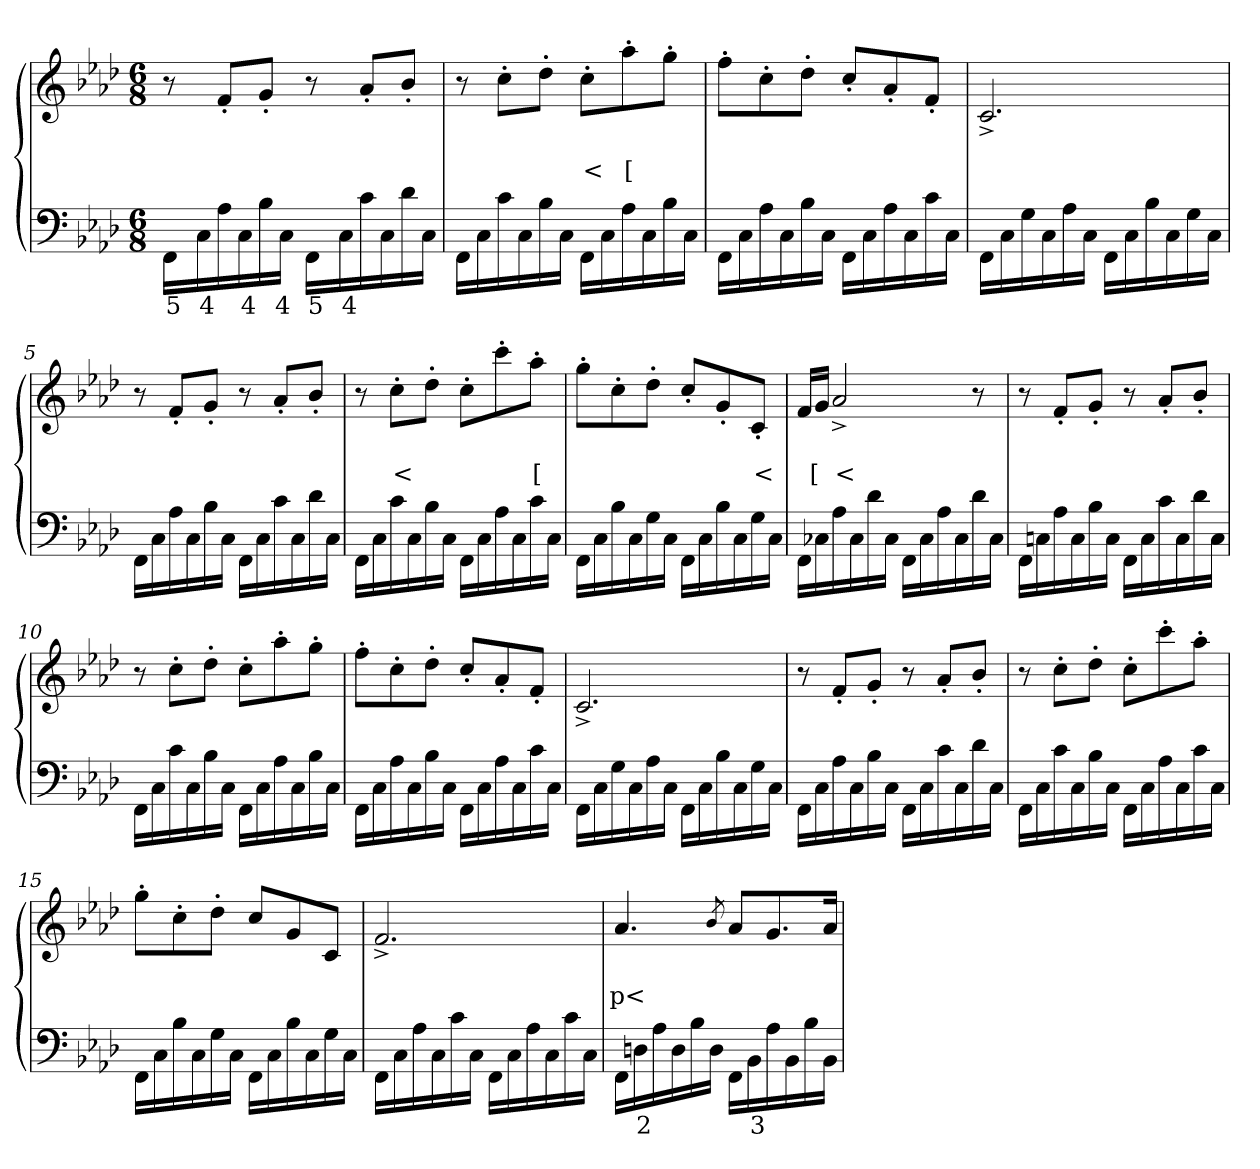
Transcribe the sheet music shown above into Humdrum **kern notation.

**kern	**text	**kern	**text	**text
*part2	*part2	*part1	*part1	*part1
*staff2	*staff2	*staff1	*staff1	*staff1
*clefF4	*	*clefG2	*	*
*k[b-e-a-d-]	*	*k[b-e-a-d-]	*	*
*M6/8	*	*M6/8	*	*
=1	=1	=1	=1	=1
16FFLL	5	8r	.	.
16C	4	.	.	.
16A-	.	8f'>L	.	.
16C	4	.	.	.
16B-	.	8g'>J	.	.
16CJJ	4	.	.	.
16FFLL	5	8r	.	.
16C	4	.	.	.
16c	.	8a-'>L	.	.
16C	.	.	.	.
16d-	.	8b-'>J	.	.
16CJJ	.	.	.	.
=2	=2	=2	=2	=2
16FFLL	.	8r	.	<
16C	.	.	.	.
16c	.	8cc'>L	.	.
16C	.	.	.	.
16B-	.	8dd-'>J	.	.
16CJJ	.	.	.	.
16FFLL	.	8cc'>L	.	<
16C	.	.	.	.
16A-	.	8aa-'>	.	[
16C	.	.	.	.
16B-	.	8gg'>J	.	.
16CJJ	.	.	.	.
=3	=3	=3	=3	=3
16FFLL	.	8ff'>L	.	.
16C	.	.	.	.
16A-	.	8cc'>	.	.
16C	.	.	.	.
16B-	.	8dd-'>J	.	.
16CJJ	.	.	.	.
16FFLL	.	8cc'>L	.	.
16C	.	.	.	.
16A-	.	8a-'>	.	.
16C	.	.	.	.
16c	.	8f'>J	.	.
16CJJ	.	.	.	.
=4	=4	=4	=4	=4
16FF\LL	.	2.c^>	.	.
16C	.	.	.	.
16G	.	.	.	.
16C	.	.	.	.
16A-	.	.	.	.
16CJJ	.	.	.	.
16FFLL	.	.	.	.
16C	.	.	.	.
16B-	.	.	.	.
16C	.	.	.	.
16G	.	.	.	.
16CJJ	.	.	.	.
=5	=5	=5	=5	=5
16FFLL	.	8r	.	.
16C	.	.	.	.
16A-	.	8f'>L	.	.
16C	.	.	.	.
16B-	.	8g'>J	.	.
16CJJ	.	.	.	.
16FFLL	.	8r	.	.
16C	.	.	.	.
16c	.	8a-'>L	.	.
16C	.	.	.	.
16d-	.	8b-'>J	.	.
16CJJ	.	.	.	.
=6	=6	=6	=6	=6
16FFLL	.	8r	.	.
16C	.	.	.	.
16c	.	8cc'>L	.	<
16C	.	.	.	.
16B-	.	8dd-'>J	.	.
16CJJ	.	.	.	.
16FFLL	.	8cc'>L	.	.
16C	.	.	.	.
16A-	.	8ccc'>	.	.
16C	.	.	.	.
16c	.	8aa-'>J	.	[
16CJJ	.	.	.	.
=7	=7	=7	=7	=7
16FFLL	.	8gg'>L	.	.
16C	.	.	.	.
16B-	.	8cc'>	.	.
16C	.	.	.	.
16G	.	8dd-'>J	.	.
16CJJ	.	.	.	.
16FFLL	.	8cc'>L	.	.
16C	.	.	.	.
16B-	.	8g'>	.	.
16C	.	.	.	.
16G	.	8c'>J	.	<
16CJJ	.	.	.	.
=8	=8	=8	=8	=8
16FFLL	.	16fLL	.	.
16C-X	.	16gJJ	.	[
16A-	.	2a-^>	.	<
16C-	.	.	.	.
16d-	.	.	.	.
16C-JJ	.	.	.	.
16FFLL	.	.	.	.
16C-	.	.	.	.
16A-	.	.	.	.
16C-	.	.	.	.
16d-	.	8r	.	.
16C-JJ	.	.	.	.
=9	=9	=9	=9	=9
16FFLL	.	8r	.	.
16Cn	.	.	.	.
16A-	.	8f'>L	.	.
16C	.	.	.	.
16B-	.	8g'>J	.	.
16CJJ	.	.	.	.
16FFLL	.	8r	.	.
16C	.	.	.	.
16c	.	8a-'>L	.	.
16C	.	.	.	.
16d-	.	8b-'>J	.	.
16CJJ	.	.	.	.
=10	=10	=10	=10	=10
16FFLL	.	8r	.	.
16C	.	.	.	.
16c	.	8cc'>L	.	.
16C	.	.	.	.
16B-	.	8dd-'>J	.	.
16CJJ	.	.	.	.
16FFLL	.	8cc'>L	.	.
16C	.	.	.	.
16A-	.	8aa-'>	.	.
16C	.	.	.	.
16B-	.	8gg'>J	.	.
16CJJ	.	.	.	.
=11	=11	=11	=11	=11
16FFLL	.	8ff'>L	.	.
16C	.	.	.	.
16A-	.	8cc'>	.	.
16C	.	.	.	.
16B-	.	8dd-'>J	.	.
16CJJ	.	.	.	.
16FFLL	.	8cc'>L	.	.
16C	.	.	.	.
16A-	.	8a-'>	.	.
16C	.	.	.	.
16c	.	8f'>J	.	.
16CJJ	.	.	.	.
=12	=12	=12	=12	=12
16FF\LL	.	2.c^>	.	.
16C	.	.	.	.
16G	.	.	.	.
16C	.	.	.	.
16A-	.	.	.	.
16CJJ	.	.	.	.
16FFLL	.	.	.	.
16C	.	.	.	.
16B-	.	.	.	.
16C	.	.	.	.
16G	.	.	.	.
16CJJ	.	.	.	.
=13	=13	=13	=13	=13
16FFLL	.	8r	.	.
16C	.	.	.	.
16A-	.	8f'>L	.	.
16C	.	.	.	.
16B-	.	8g'>J	.	.
16CJJ	.	.	.	.
16FFLL	.	8r	.	.
16C	.	.	.	.
16c	.	8a-'>L	.	.
16C	.	.	.	.
16d-	.	8b-'>J	.	.
16CJJ	.	.	.	.
=14	=14	=14	=14	=14
16FFLL	.	8r	.	.
16C	.	.	.	.
16c	.	8cc'>L	.	.
16C	.	.	.	.
16B-	.	8dd-'>J	.	.
16CJJ	.	.	.	.
16FFLL	.	8cc'>L	.	.
16C	.	.	.	.
16A-	.	8ccc'>	.	.
16C	.	.	.	.
16c	.	8aa-'>J	.	.
16CJJ	.	.	.	.
=15	=15	=15	=15	=15
16FFLL	.	8gg'>L	.	.
16C	.	.	.	.
16B-	.	8cc'>	.	.
16C	.	.	.	.
16G	.	8dd-'>J	.	.
16CJJ	.	.	.	.
16FFLL	.	8ccL	.	.
16C	.	.	.	.
16B-	.	8g	.	.
16C	.	.	.	.
16G	.	8cJ	.	.
16CJJ	.	.	.	.
=16	=16	=16	=16	=16
16FFLL	.	2.f^>	.	.
16C	.	.	.	.
16A-	.	.	.	.
16C	.	.	.	.
16c	.	.	.	.
16CJJ	.	.	.	.
16FFLL	.	.	.	.
16C	.	.	.	.
16A-	.	.	.	.
16C	.	.	.	.
16c	.	.	.	.
16CJJ	.	.	.	.
=17	=17	=17	=17	=17
16FFLL	.	4.a-	.	p<
16Dn	2	.	.	.
16A-	.	.	.	.
16D	.	.	.	.
16B-	.	.	.	.
16DJJ	.	.	.	.
.	.	8qb-/	.	.
16FF\LL	.	8a-L	.	.
16BB-	3	.	.	.
16A-	.	8.g	.	.
16BB-	.	.	.	.
16B-	.	.	.	.
16BB-JJ	.	16a-Jk	.	.
=	=	=	=	=
*-	*-	*-	*-	*-
